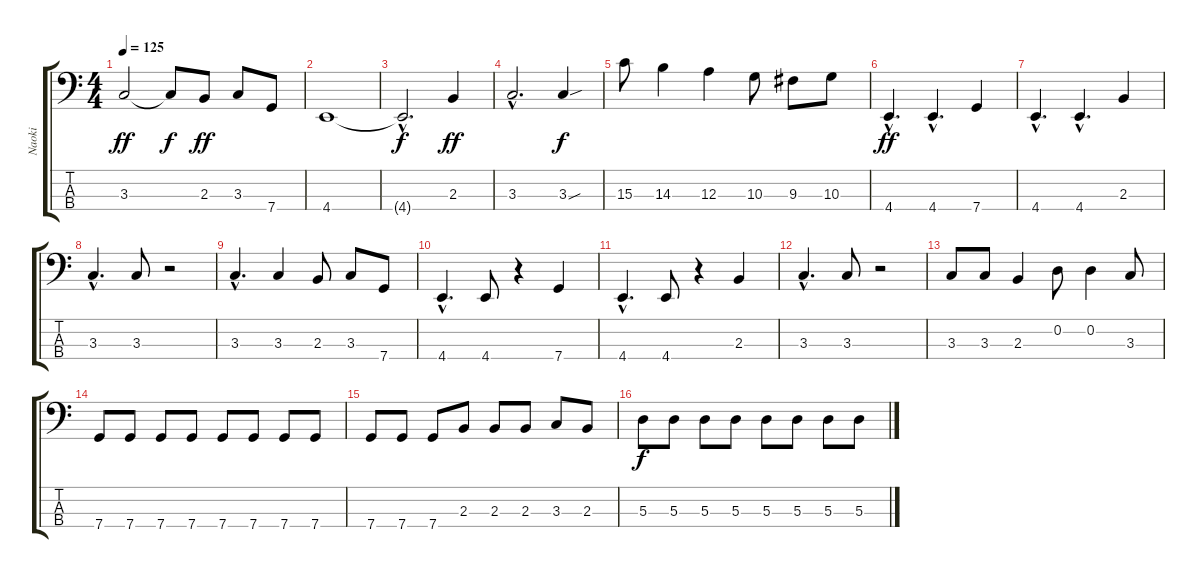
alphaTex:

\track ("Naoki" "Naoki") {instrument electricbasspick}
\staff {score tabs}
\tuning (G2 D2 A1 C1) {hide}
\ts (4 4)
\tempo 125
\clef f4
\ks c
3.3.2{dy ff} 3.3{t}.8{dy f} 2.3.8{dy ff} 3.3.8 7.4.8 |
4.4.1 |
4.4{hac t}.2{d dy f} 2.3.4{dy ff} |
3.3{hac}.2{d} 3.3{sou}.4{dy f} |
15.3.8 14.3.4 12.3.4 10.3.8 9.3.8 10.3.8 |
4.4{hac}.4{d dy ff} 4.4{hac}.4{d} 7.4.4 |
4.4{hac}.4{d} 4.4{hac}.4{d} 2.3.4 |
3.3{hac}.4{d} 3.3.8 r.2 |
3.3{hac}.4{d} 3.3.4 2.3.8 3.3.8 7.4.8 |
4.4{hac}.4{d} 4.4.8 r.4 7.4.4 |
4.4{hac}.4{d} 4.4.8 r.4 2.3.4 |
3.3{hac}.4{d} 3.3.8 r.2 |
3.3.8 3.3.8 2.3.4 0.2.8 0.2.4 3.3.8 |
7.4.8 7.4.8 7.4.8 7.4.8 7.4.8 7.4.8 7.4.8 7.4.8 |
7.4.8 7.4.8 7.4.8 2.3.8 2.3.8 2.3.8 3.3.8 2.3.8 |
5.3.8{dy f} 5.3.8 5.3.8 5.3.8 5.3.8 5.3.8 5.3.8 5.3.8
